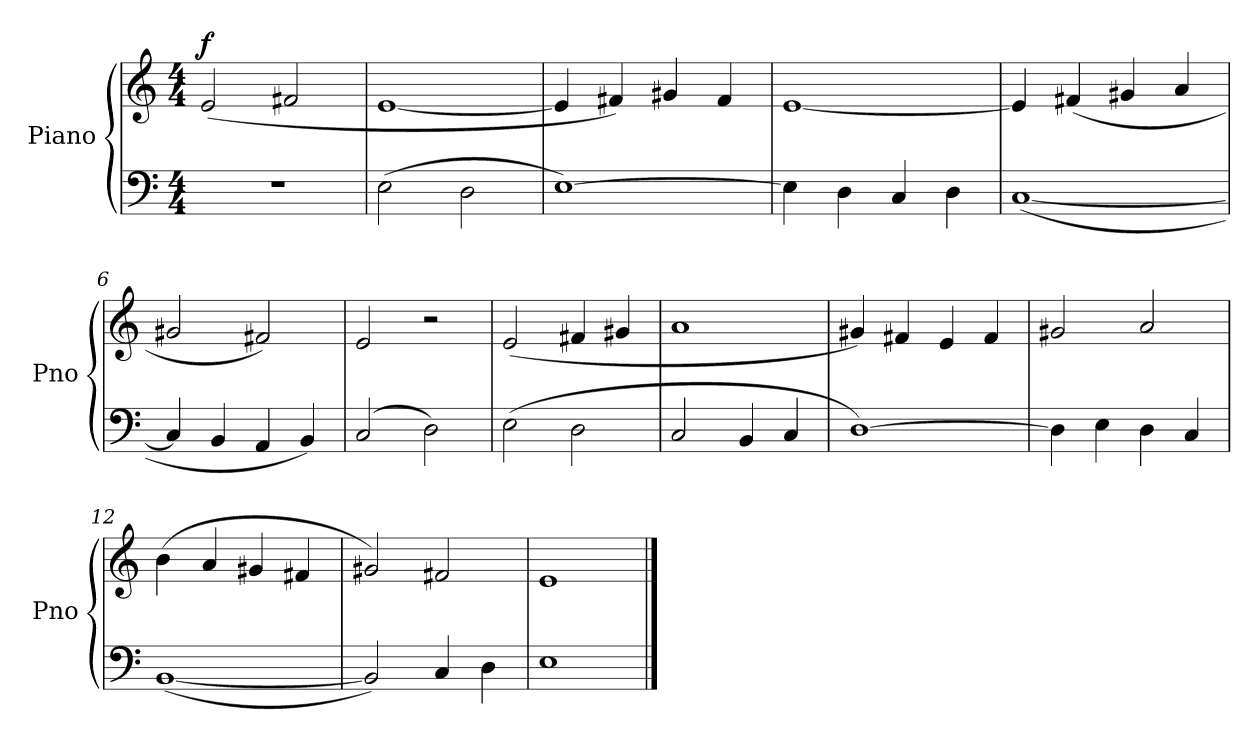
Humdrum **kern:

**kern	**kern	**dynam
*part2	*part1	*part1
*staff2	*staff1	*staff1
*I"Piano	*I"Piano	*
*I'Pno	*I'Pno	*
*clefF4	*clefG2	*
*k[]	*k[]	*
*M4/4	*M4/4	*
*MM112	*MM112	*
=1	=1	=1
!	!	!LO:DY:a
1r	(2e/	f
.	2f#X/	.
=2	=2	=2
(2E\	[1e	.
2D\	.	.
=3	=3	=3
[1E)	4e/]	.
.	4f#X/)	.
.	4g#X/	.
.	4f#/	.
=4	=4	=4
4E\]	[1e	.
4D\	.	.
4C/	.	.
4D\	.	.
=5	=5	=5
([1C	4e/]	.
.	(4f#X/	.
.	4g#X/	.
.	4a/	.
=6	=6	=6
4C/]	2g#X/	.
4BB/	.	.
4AA/	2f#X/)	.
4BB/)	.	.
!!LO:LB:g=z
=7	=7	=7
(2C/	2e/	.
2D\)	2r	.
=8	=8	=8
(2E\	(2e/	.
2D\	4f#X/	.
.	4g#X/	.
=9	=9	=9
2C/	1a	.
4BB/	.	.
4C/	.	.
=10	=10	=10
[1D)	4g#X/)	.
.	4f#X/	.
.	4e/	.
.	4f#/	.
=11	=11	=11
4D\]	2g#X/	.
4E\	.	.
4D\	2a/	.
4C/	.	.
=12	=12	=12
([1BB	(4b\	.
.	4a/	.
.	4g#X/	.
.	4f#X/	.
=13	=13	=13
2BB/])	2g#X/)	.
4C/	2f#X/	.
4D\	.	.
=14	=14	=14
1E	1e	.
==	==	==
*-	*-	*-
